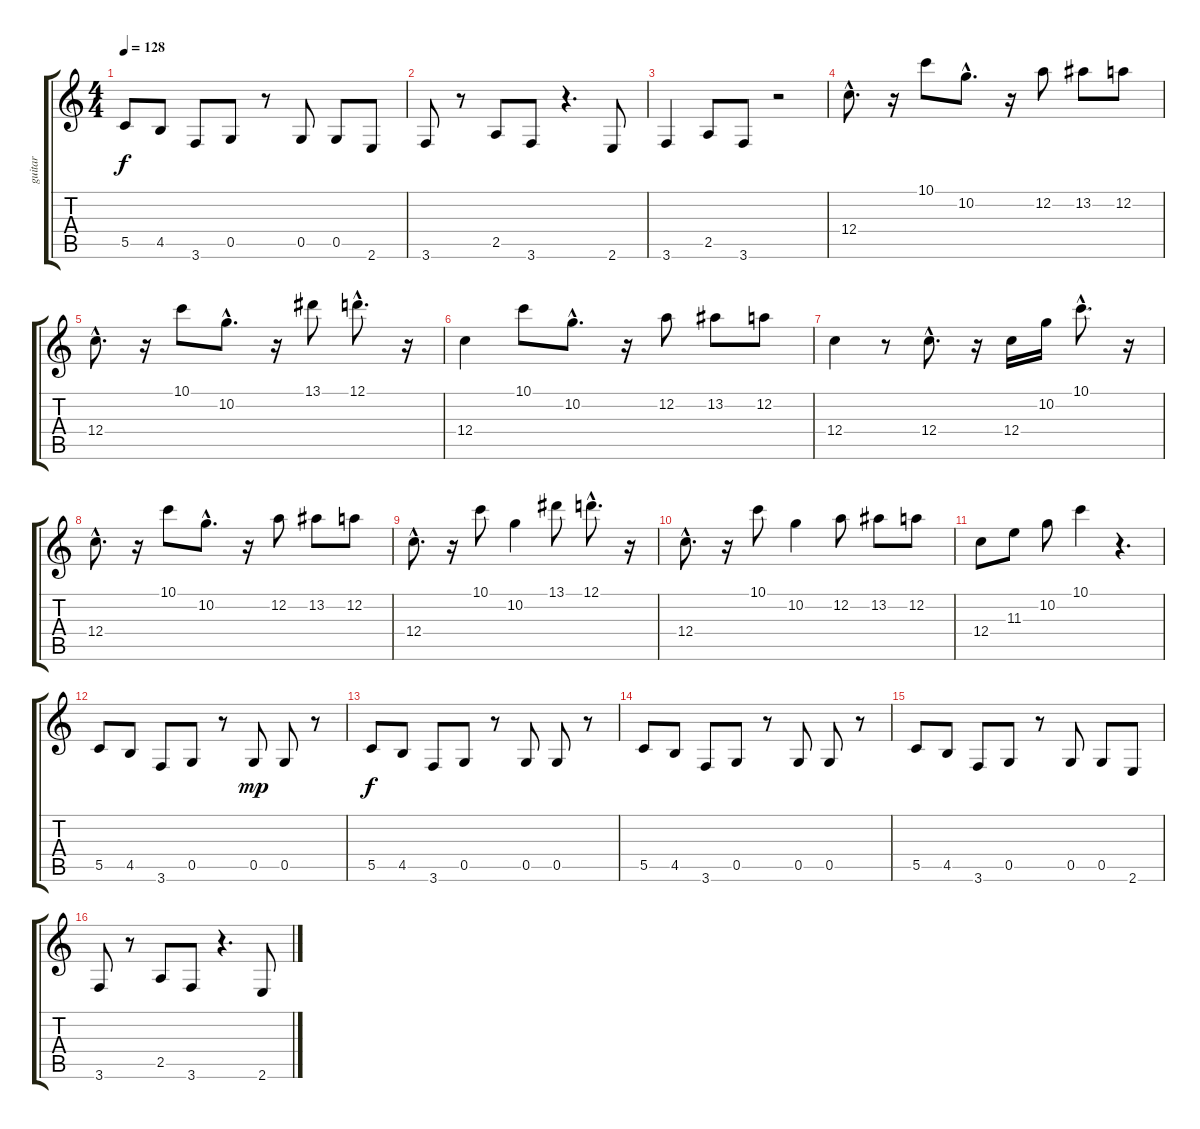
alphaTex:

\track ("guitar" "guitar") {instrument distortionguitar}
\staff {score tabs}
\tuning (D4 A3 F3 C3 G2 D2) {hide}
\ts (4 4)
\tempo 128
\clef g2
\ks c
5.5.8{dy f} 4.5.8 3.6.8 0.5.8 r.8 0.5.8 0.5.8 2.6.8 |
3.6.8 r.8 2.5.8 3.6.8 r.4{d} 2.6.8 |
3.6.4 2.5.8 3.6.8 r.2 |
12.4{hac}.8{d} r.16 10.1.8 10.2{hac}.8{d} r.16 12.2.8 13.2.8 12.2.8 |
12.4{hac}.8{d} r.16 10.1.8 10.2{hac}.8{d} r.16 13.1.8 12.1{hac}.8{d} r.16 |
12.4.4 10.1.8 10.2{hac}.8{d} r.16 12.2.8 13.2.8 12.2.8 |
12.4.4 r.8 12.4{hac}.8{d} r.16 12.4.16 10.2.16 10.1{hac}.8{d} r.16 |
12.4{hac}.8{d} r.16 10.1.8 10.2{hac}.8{d} r.16 12.2.8 13.2.8 12.2.8 |
12.4{hac}.8{d} r.16 10.1.8 10.2.4 13.1.8 12.1{hac}.8{d} r.16 |
12.4{hac}.8{d} r.16 10.1.8 10.2.4 12.2.8 13.2.8 12.2.8 |
12.4.8 11.3.8 10.2.8 10.1.4 r.4{d} |
5.5.8 4.5.8 3.6.8 0.5.8 r.8 0.5.8{dy mp} 0.5.8 r.8 |
5.5.8{dy f} 4.5.8 3.6.8 0.5.8 r.8 0.5.8 0.5.8 r.8 |
5.5.8 4.5.8 3.6.8 0.5.8 r.8 0.5.8 0.5.8 r.8 |
5.5.8 4.5.8 3.6.8 0.5.8 r.8 0.5.8 0.5.8 2.6.8 |
3.6.8 r.8 2.5.8 3.6.8 r.4{d} 2.6.8
